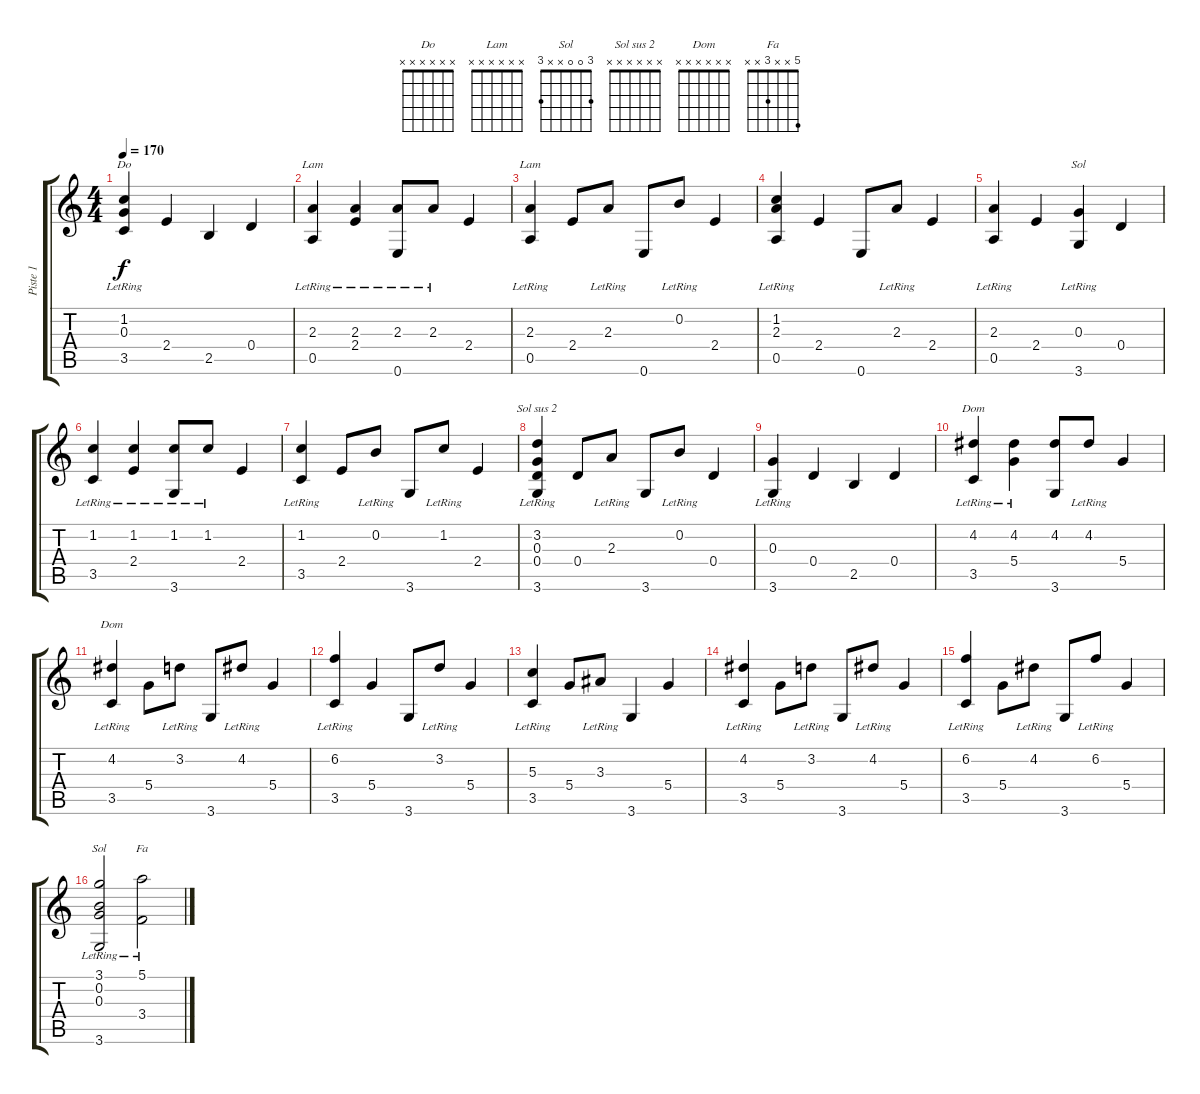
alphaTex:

\track ("Piste 1" "Piste 1") {instrument electricbasspick}
\staff {score tabs}
\tuning (E4 B3 G3 D3 A2 E2) {hide}
\chord ("Do" x x x x x x)
\chord ("Lam" x 1 2 2 0 0)
\chord ("Lam" x x x x x x)
\chord ("Sol" x x x x x x)
\chord ("Sol sus 2" x x x x x x)
\chord ("Dom" 3 4 5 5 3 3) {firstfret 3 barre 3}
\chord ("Dom" x x x x x x)
\chord ("Sol" 3 0 0 x x 3)
\chord ("Fa" 5 x x 3 x x)
\ts (4 4)
\tempo 170
\clef g2
\ks c
(1.2{lr} 0.3{lr} 3.5).4{ch "Do" dy f} 2.4.4 2.5.4 0.4.4 |
(2.3{lr} 0.5).4{ch "Lam"} (2.3{lr} 2.4).4 (2.3{lr} 0.6).8 2.3{lr}.8 2.4.4 |
(2.3{lr} 0.5).4{ch "Lam"} 2.4.8 2.3{lr}.8 0.6.8 0.2{lr}.8 2.4.4 |
(1.2{lr} 2.3{lr} 0.5).4 2.4.4 0.6.8 2.3{lr}.8 2.4.4 |
(2.3{lr} 0.5).4 2.4.4 (0.3{lr} 3.6).4{ch "Sol"} 0.4.4 |
(1.2{lr} 3.5).4 (1.2{lr} 2.4).4 (1.2{lr} 3.6).8 1.2{lr}.8 2.4.4 |
(1.2{lr} 3.5).4 2.4.8 0.2{lr}.8 3.6.8 1.2{lr}.8 2.4.4 |
(3.2{lr} 0.3{lr} 0.4 3.6).4{ch "Sol sus 2"} 0.4.8 2.3{lr}.8 3.6.8 0.2{lr}.8 0.4.4 |
(0.3{lr} 3.6).4 0.4.4 2.5.4 0.4.4 |
(4.2{lr} 3.5).4{ch "Dom"} (4.2{lr} 5.4).4 (4.2 3.6).8 4.2{lr}.8 5.4.4 |
(4.2{lr} 3.5).4{ch "Dom"} 5.4.8 3.2{lr}.8 3.6.8 4.2{lr}.8 5.4.4 |
(6.2{lr} 3.5).4 5.4.4 3.6.8 3.2{lr}.8 5.4.4 |
(5.3{lr} 3.5).4 5.4.8 3.3{lr}.8 3.6.4 5.4.4 |
(4.2{lr} 3.5).4 5.4.8 3.2{lr}.8 3.6.8 4.2{lr}.8 5.4.4 |
(6.2{lr} 3.5).4 5.4.8 4.2{lr}.8 3.6.8 6.2{lr}.8 5.4.4 |
(3.1{lr} 0.2{lr} 0.3{lr} 3.6).2{ch "Sol"} (5.1{lr} 3.4).2{ch "Fa"}
